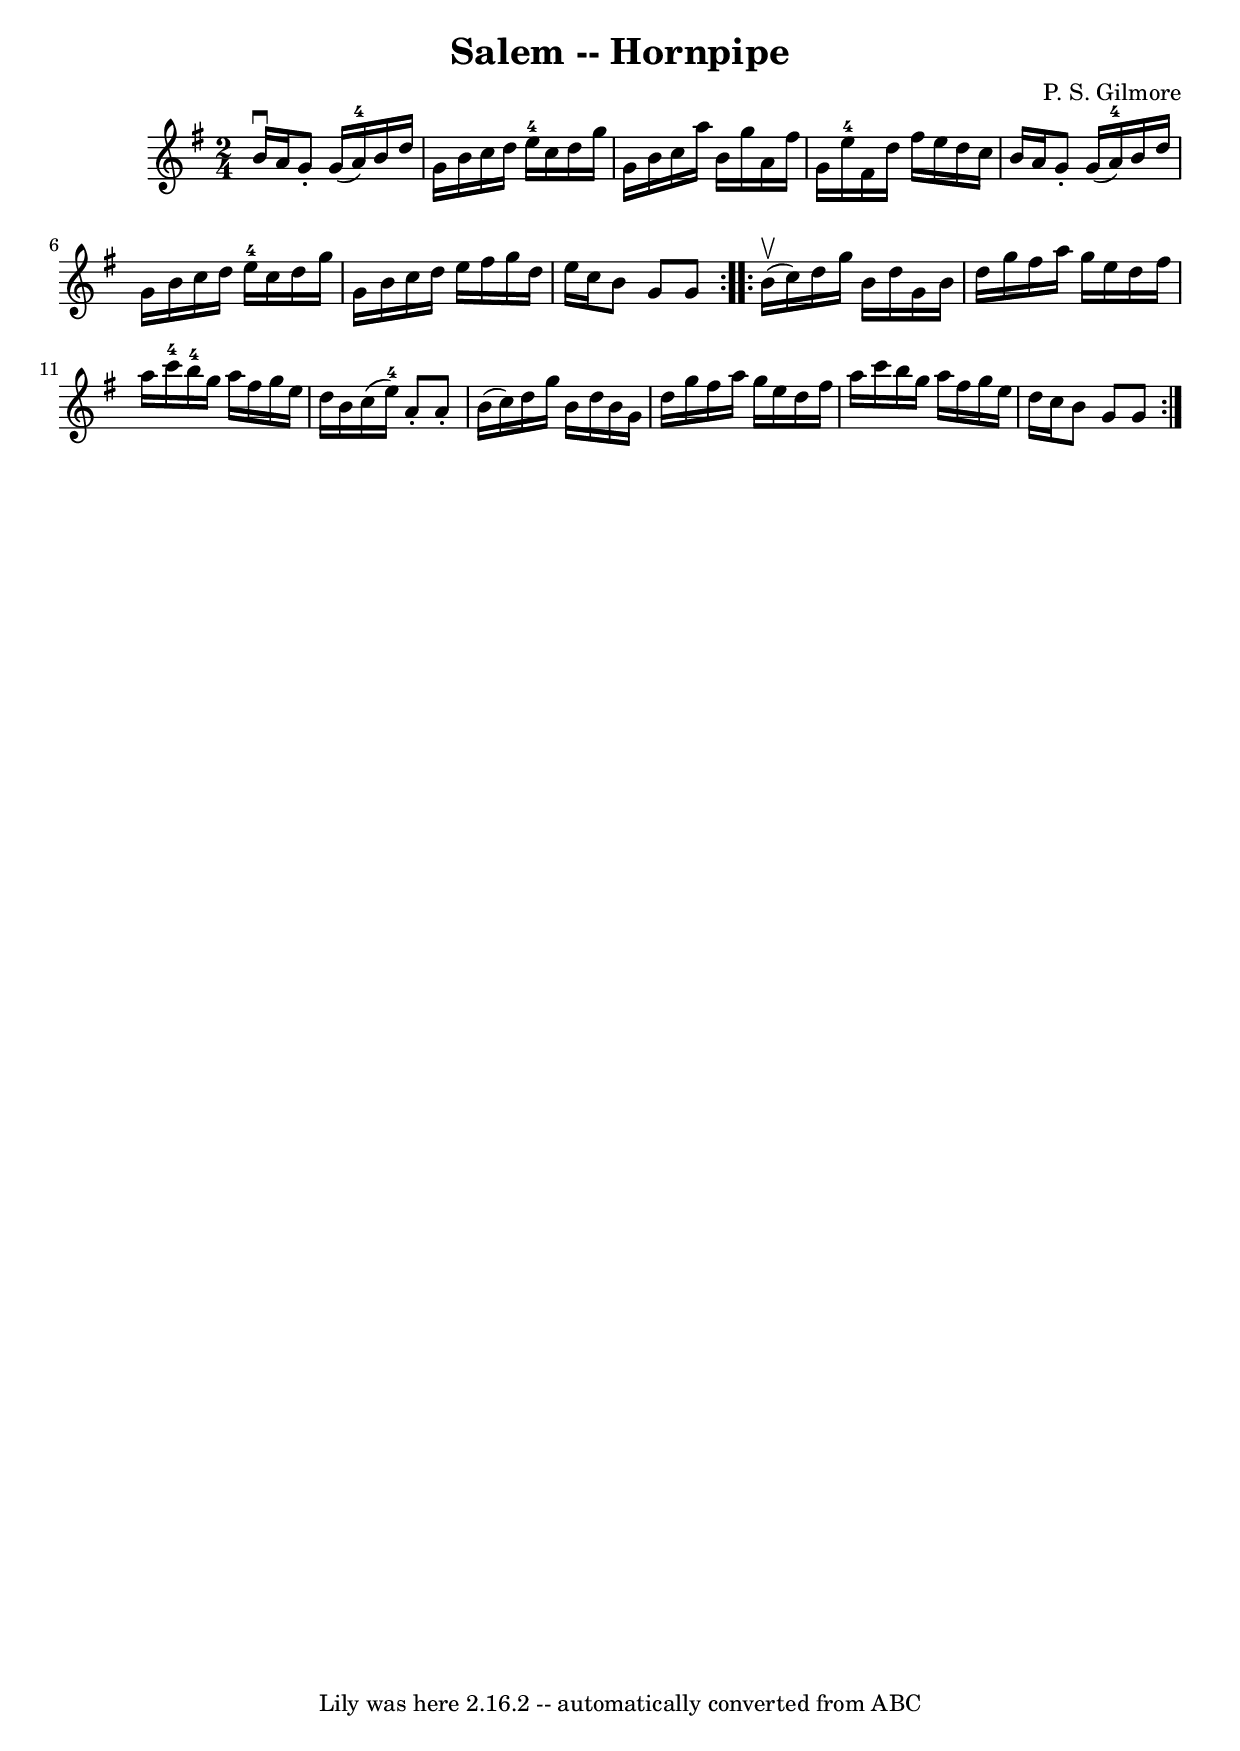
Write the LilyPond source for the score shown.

\version "2.16.2"
\include "Mammoth.ily"
\header {
  %% book = "Cole's 1000 Fiddle Tunes"
  composer = "P. S. Gilmore"
  crossRefNumber = "1"
  footnotes = ""
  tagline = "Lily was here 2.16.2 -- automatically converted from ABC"
  title = "Salem -- Hornpipe"

}
voicedefault =  {



  \repeat volta 2 {

    \time 2/4 
    \key g \major
    b'16^\downbow a'16  |
    g'8 -. g'16 (
    a'16-4) b'16 d''16 g'16 b'16  |
    c''16 d''16    
    e''16-4 c''16 d''16 g''16 g'16 b'16  |
    c''16 a''16 
    b'16 g''16 a'16 fis''16 g'16 e''16-4 |
    fis'16    
    d''16 fis''16 e''16 d''16 c''16 b'16 a'16  |
    g'8 
    -. g'16 (a'16-4) b'16 d''16 g'16 b'16  |
    c''16    
    d''16 e''16-4 c''16 d''16 g''16 g'16 b'16  |
    c''16 
    d''16 e''16 fis''16 g''16 d''16 e''16 c''16  |
    
    b'8 g'8 g'8  
  }     
  \repeat volta 2 {
    b'16 (^\upbow c''16) 
    |
    d''16 g''16 b'16 d''16 g'16 b'16 d''16 g''16  
    |
    fis''16 a''16 g''16 e''16 d''16 fis''16 a''16    
    c'''16-4 |
    b''16-4 g''16 a''16 fis''16 g''16 e''16 
    d''16 b'16  |
    c''16 (e''16-4) a'8 -. a'8 -. b'16 (
    c''16) |
    d''16 g''16 b'16 d''16 b'16 g'16    
    d''16 g''16  |
    fis''16 a''16 g''16 e''16 d''16    
    fis''16 a''16 c'''16  |
    b''16 g''16 a''16 fis''16    
    g''16 e''16 d''16 c''16  |
    b'8 g'8 g'8  
  }   

}

\score{
  <<

    \context Staff="default"
    {
      \voicedefault 
      
    }

  >>
  \layout {
    
  }
  \midi {
  }

}
